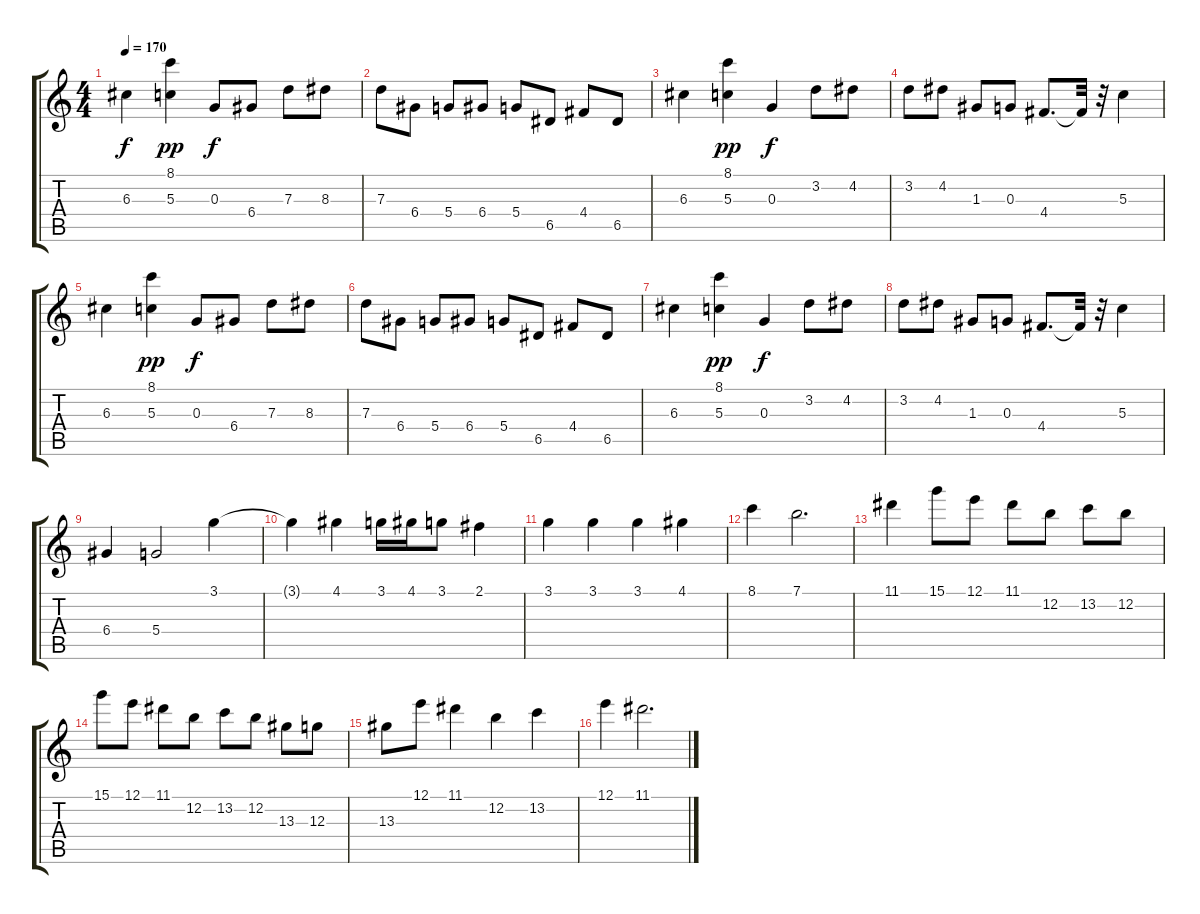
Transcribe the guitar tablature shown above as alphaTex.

\track "" {instrument overdrivenguitar}
\staff {score tabs}
\tuning (E4 B3 G3 D3 A2 E2) {hide}
\ts (4 4)
\tempo 170
\clef g2
\ks c
6.3.4{dy f} (8.1 5.3).4{dy pp} 0.3.8{dy f} 6.4.8 7.3.8 8.3.8 |
7.3.8 6.4.8 5.4.8 6.4.8 5.4.8 6.5.8 4.4.8 6.5.8 |
6.3.4 (8.1 5.3).4{dy pp} 0.3.4{dy f} 3.2.8 4.2.8 |
3.2.8 4.2.8 1.3.8 0.3.8 4.4.8{d} 4.4{t}.32 r.32 5.3.4 |
6.3.4 (8.1 5.3).4{dy pp} 0.3.8{dy f} 6.4.8 7.3.8 8.3.8 |
7.3.8 6.4.8 5.4.8 6.4.8 5.4.8 6.5.8 4.4.8 6.5.8 |
6.3.4 (8.1 5.3).4{dy pp} 0.3.4{dy f} 3.2.8 4.2.8 |
3.2.8 4.2.8 1.3.8 0.3.8 4.4.8{d} 4.4{t}.32 r.32 5.3.4 |
6.4.4 5.4.2 3.1.4 |
3.1{t}.4 4.1.4 3.1.16 4.1.16 3.1.8 2.1.4 |
3.1.4 3.1.4 3.1.4 4.1.4 |
8.1.4 7.1.2{d} |
11.1.4 15.1.8 12.1.8 11.1.8 12.2.8 13.2.8 12.2.8 |
15.1.8 12.1.8 11.1.8 12.2.8 13.2.8 12.2.8 13.3.8 12.3.8 |
13.3.8 12.1.8 11.1.4 12.2.4 13.2.4 |
12.1.4 11.1.2{d}
